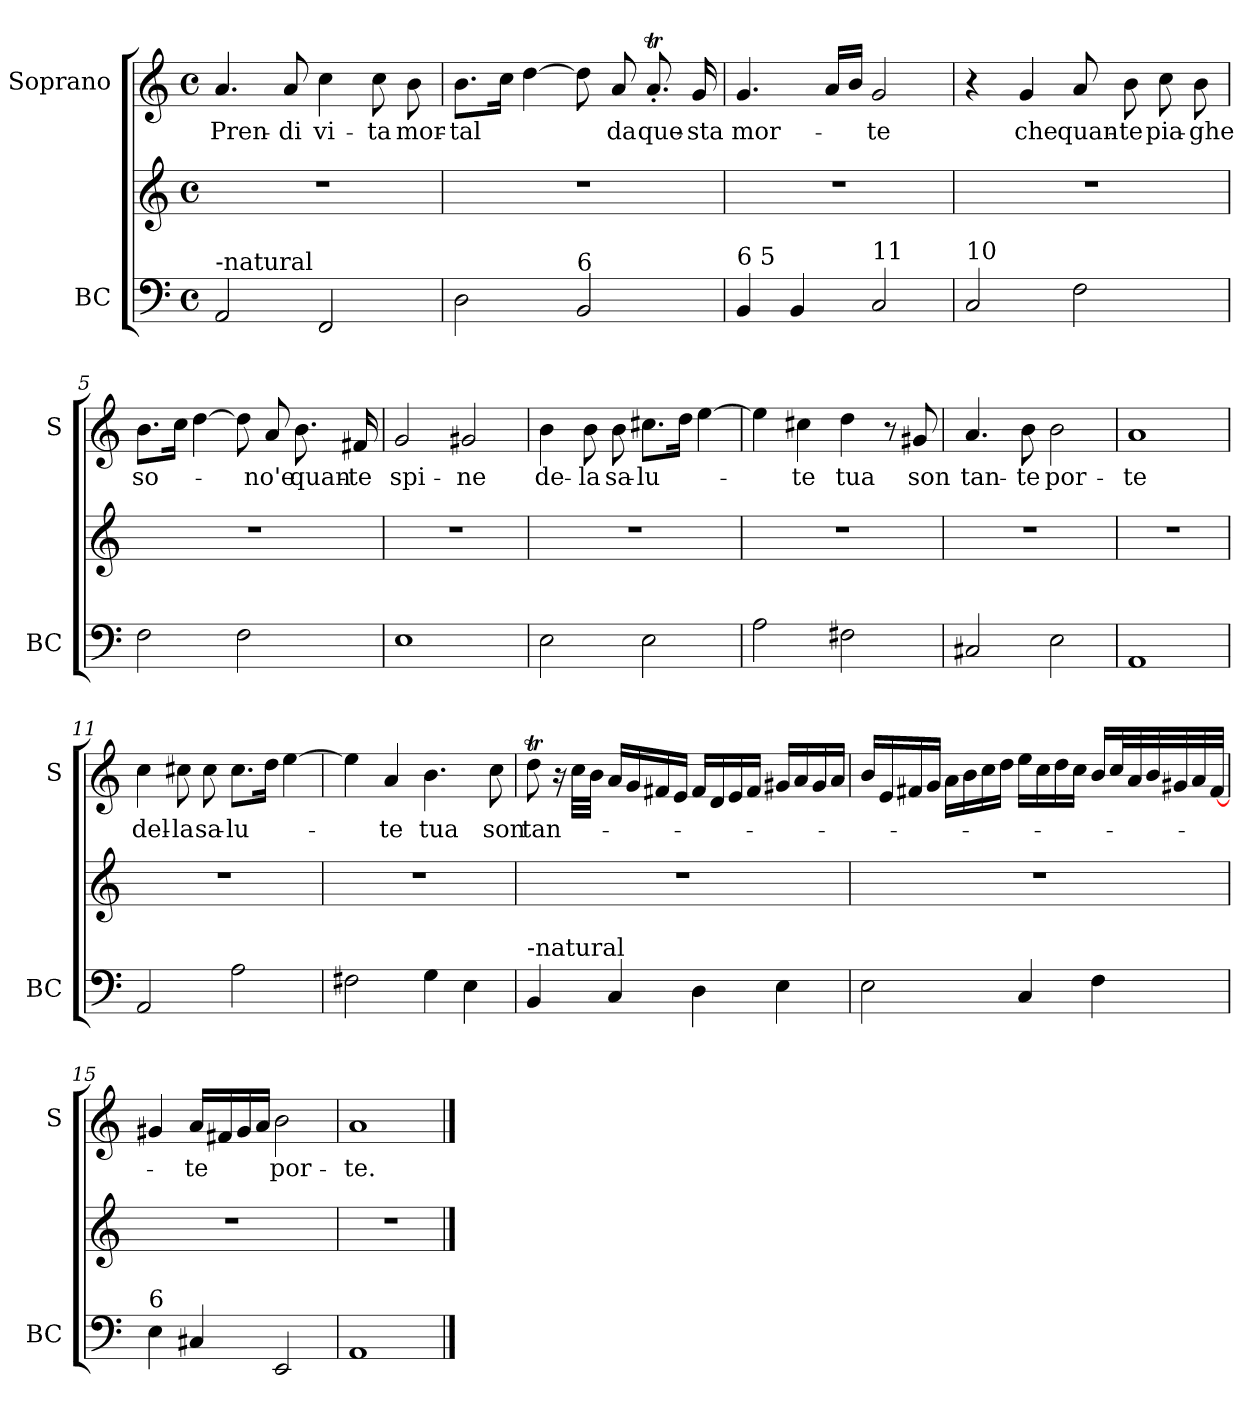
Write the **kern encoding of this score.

**kern	**kern	**kern	**text
*part2	*part2	*part1	*part1
*staff3	*staff2	*staff1	*staff1
*I"BC	*	*I"Soprano	*
*I'BC	*	*I'S	*
*clefF4	*clefG2	*clefG2	*
*k[]	*k[]	*k[]	*
*C:	*C:	*C:	*
*M4/4	*M4/4	*M4/4	*
*met(c)	*met(c)	*met(c)	*
=1	=1	=1	=1
!LO:TX:a:t=-natural	!	!	!
!	!	!	!LO:LY:b
2AA/	1r	4.a/	Pren-
!	!	!	!LO:LY:b
.	.	8a/	-di
!	!	!	!LO:LY:b
2FF/	.	4cc\	vi-
!	!	!	!LO:LY:b
.	.	8cc\	-ta
!	!	!	!LO:LY:b
.	.	8b\	mor-
=2	=2	=2	=2
!	!	!	!LO:LY:b
2D\	1r	8.b\L	-tal
.	.	16cc\Jk	.
.	.	[4dd\	.
!LO:TX:a:t=6	!	!	!
2BB/	.	8dd\]	.
!	!	!	!LO:LY:b
.	.	8a/	da
!	!	!	!LO:LY:b
.	.	8.aT'</	que-
!	!	!	!LO:LY:b
.	.	16g/	-sta
=3	=3	=3	=3
!LO:TX:a:t=6     5	!	!	!
!	!	!	!LO:LY:b
4BB/	1r	4.g/	mor-
4BB/	.	.	.
.	.	16a/LL	.
.	.	16b/JJ	.
!LO:TX:a:t=11	!	!	!
!	!	!	!LO:LY:b
2C/	.	2g/	-te
=4	=4	=4	=4
!LO:TX:a:t=10	!	!	!
2C/	1r	4r	.
!	!	!	!LO:LY:b
.	.	4g/	che
!	!	!	!LO:LY:b
2F\	.	8a/	quan-
!	!	!	!LO:LY:b
.	.	8b\	-te
!	!	!	!LO:LY:b
.	.	8cc\	pia-
!	!	!	!LO:LY:b
.	.	8b\	-ghe
!!LO:LB:g=z
=5	=5	=5	=5
!	!	!	!LO:LY:b
2F\	1r	8.b\L	so-
.	.	16cc\Jk	.
.	.	[4dd\	.
2F\	.	8dd\]	.
!	!	!	!LO:LY:b
.	.	8a/	-no'e
!	!	!	!LO:LY:b
.	.	8.b\	quan-
!	!	!	!LO:LY:b
.	.	16f#X/	-te
=6	=6	=6	=6
!	!	!	!LO:LY:b
1E	1r	2g/	spi-
!	!	!	!LO:LY:b
.	.	2g#X/	-ne
=7	=7	=7	=7
!	!	!	!LO:LY:b
2E\	1r	4b\	de-
!	!	!	!LO:LY:b
.	.	8b\	-la
!	!	!	!LO:LY:b
.	.	8b\	sa-
!	!	!	!LO:LY:b
2E\	.	8.cc#X\L	-lu-
.	.	16dd\Jk	.
.	.	[4ee\	.
=8	=8	=8	=8
2A\	1r	4ee\]	.
!	!	!	!LO:LY:b
.	.	4cc#X\	-te
!	!	!	!LO:LY:b
2F#X\	.	4dd\	tua
.	.	8r	.
!	!	!	!LO:LY:b
.	.	8g#X/	son
=9	=9	=9	=9
!	!	!	!LO:LY:b
2C#X/	1r	4.a/	tan-
!	!	!	!LO:LY:b
.	.	8b\	-te
!	!	!	!LO:LY:b
2E\	.	2b\	por-
!!LO:LB:g=z
=10	=10	=10	=10
!	!	!	!LO:LY:b
1AA	1r	1a	-te
=11	=11	=11	=11
!	!	!	!LO:LY:b
2AA/	1r	4cc\	del-
!	!	!	!LO:LY:b
.	.	8cc#X\	-la
!	!	!	!LO:LY:b
.	.	8cc#\	sa-
!	!	!	!LO:LY:b
2A\	.	8.cc#\L	-lu-
.	.	16dd\Jk	.
.	.	[4ee\	.
=12	=12	=12	=12
2F#X\	1r	4ee\]	.
!	!	!	!LO:LY:b
.	.	4a/	-te
!	!	!	!LO:LY:b
4G\	.	4.b\	tua
4E\	.	.	.
!	!	!	!LO:LY:b
.	.	8cc\	son
=13	=13	=13	=13
!LO:TX:a:t=-natural	!	!	!
!	!	!	!LO:LY:b
4BB/	1r	8ddT\	tan-
.	.	16r	.
.	.	32cc\LLL	.
.	.	32b\JJJ	.
4C/	.	16a/LL	.
.	.	16g/	.
.	.	16f#X/	.
.	.	16e/JJ	.
4D\	.	16f#/LL	.
.	.	16d/	.
.	.	16e/	.
.	.	16f#/JJ	.
4E\	.	16g#X/LL	.
.	.	16a/	.
.	.	16g#/	.
.	.	16a/JJ	.
!!LO:LB:g=z
=14	=14	=14	=14
2E\	1r	16b/LL	.
.	.	16e/	.
.	.	16f#X/	.
.	.	16g/JJ	.
.	.	16a\LL	.
.	.	16b\	.
.	.	16cc\	.
.	.	16dd\JJ	.
4C/	.	16ee\LL	.
.	.	16cc\	.
.	.	16dd\	.
.	.	16cc\JJ	.
4F\	.	16b/LL	.
.	.	32cc/L	.
.	.	32a/	.
.	.	32b/	.
.	.	32g#X/	.
.	.	32a/	.
.	.	[32f#/JJJ	.
=15	=15	=15	=15
!LO:TX:a:t=6	!	!	!
4E\	1r	4g#X/	.
!	!	!	!LO:LY:b
4C#X/	.	16a/LL	-te
.	.	16f#X/	.
.	.	16g#/	.
.	.	16a/JJ	.
!	!	!	!LO:LY:b
2EE/	.	2b\	por-
=16	=16	=16	=16
!	!	!	!LO:LY:b
1AA	1r	1a	-te.
==	==	==	==
*-	*-	*-	*-
